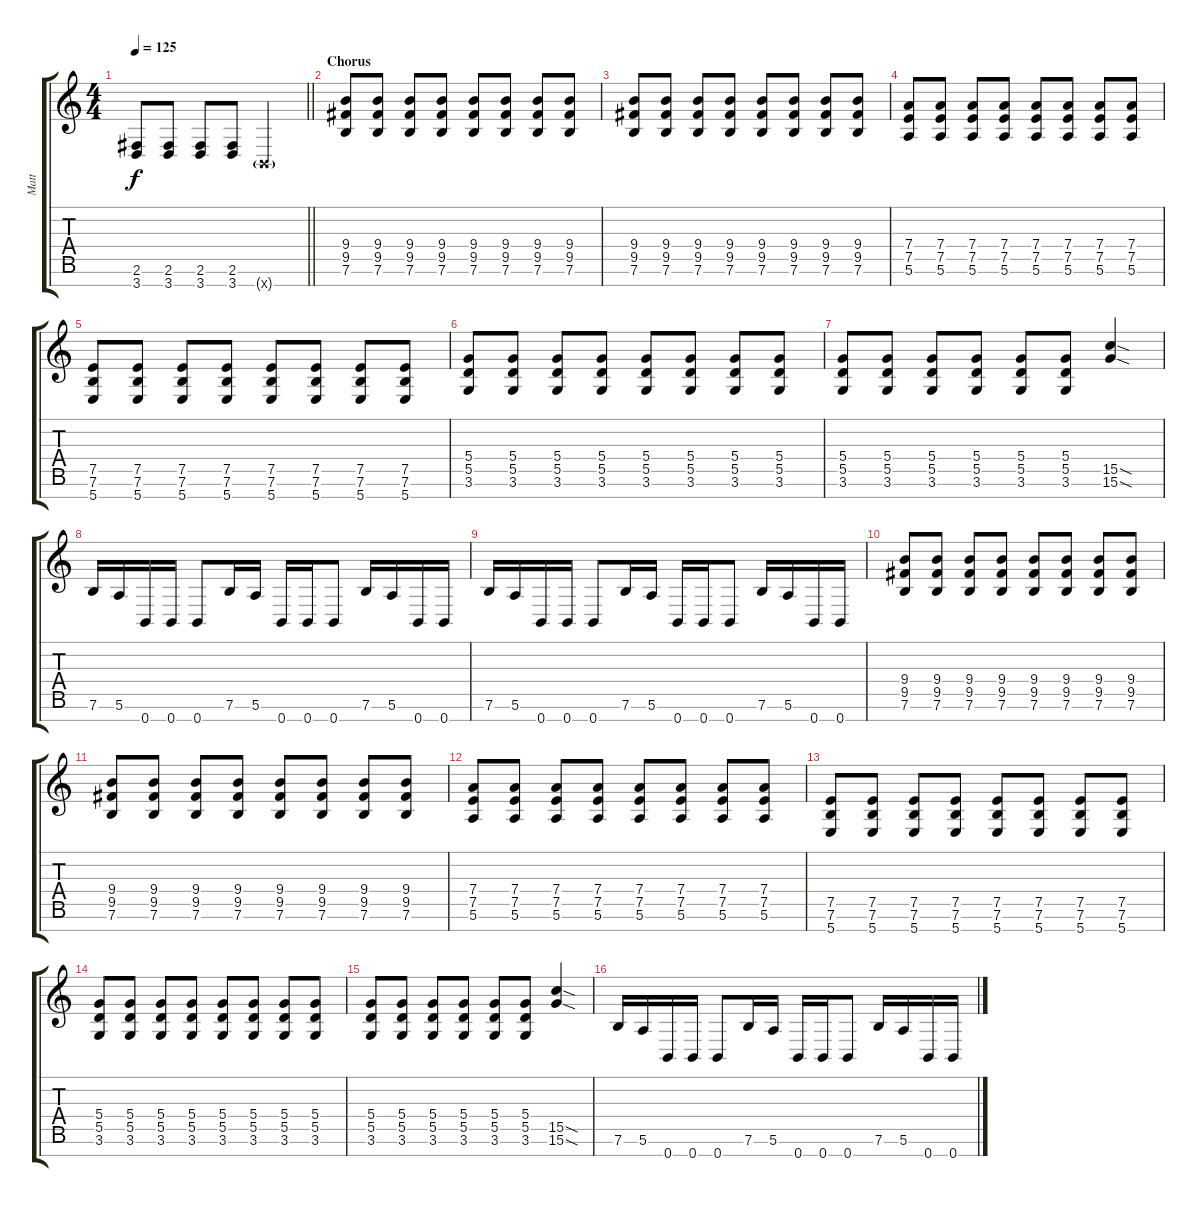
\track ("Matt" "Matt") {instrument distortionguitar}
\staff {score tabs}
\tuning (E4 B3 G3 D3 A2 E2 B1) {hide}
\ts (4 4)
\tempo 125
\clef g2
\barLineRight lightlight
\ks c
(2.6 3.7).8{dy f} (2.6 3.7).8 (2.6 3.7).8 (2.6 3.7).8 0.7{g x}.2 |
\section ("" "Chorus")
(9.4 9.5 7.6).8 (9.4 9.5 7.6).8 (9.4 9.5 7.6).8 (9.4 9.5 7.6).8 (9.4 9.5 7.6).8 (9.4 9.5 7.6).8 (9.4 9.5 7.6).8 (9.4 9.5 7.6).8 |
(9.4 9.5 7.6).8 (9.4 9.5 7.6).8 (9.4 9.5 7.6).8 (9.4 9.5 7.6).8 (9.4 9.5 7.6).8 (9.4 9.5 7.6).8 (9.4 9.5 7.6).8 (9.4 9.5 7.6).8 |
(7.4 7.5 5.6).8 (7.4 7.5 5.6).8 (7.4 7.5 5.6).8 (7.4 7.5 5.6).8 (7.4 7.5 5.6).8 (7.4 7.5 5.6).8 (7.4 7.5 5.6).8 (7.4 7.5 5.6).8 |
(7.5 7.6 5.7).8 (7.5 7.6 5.7).8 (7.5 7.6 5.7).8 (7.5 7.6 5.7).8 (7.5 7.6 5.7).8 (7.5 7.6 5.7).8 (7.5 7.6 5.7).8 (7.5 7.6 5.7).8 |
(5.4 5.5 3.6).8 (5.4 5.5 3.6).8 (5.4 5.5 3.6).8 (5.4 5.5 3.6).8 (5.4 5.5 3.6).8 (5.4 5.5 3.6).8 (5.4 5.5 3.6).8 (5.4 5.5 3.6).8 |
(5.4 5.5 3.6).8 (5.4 5.5 3.6).8 (5.4 5.5 3.6).8 (5.4 5.5 3.6).8 (5.4 5.5 3.6).8 (5.4 5.5 3.6).8 (15.5{sod} 15.6{sod}).4 |
7.6.16 5.6.16 0.7.16 0.7.16 0.7.8 7.6.16 5.6.16 0.7.16 0.7.16 0.7.8 7.6.16 5.6.16 0.7.16 0.7.16 |
7.6.16 5.6.16 0.7.16 0.7.16 0.7.8 7.6.16 5.6.16 0.7.16 0.7.16 0.7.8 7.6.16 5.6.16 0.7.16 0.7.16 |
(9.4 9.5 7.6).8 (9.4 9.5 7.6).8 (9.4 9.5 7.6).8 (9.4 9.5 7.6).8 (9.4 9.5 7.6).8 (9.4 9.5 7.6).8 (9.4 9.5 7.6).8 (9.4 9.5 7.6).8 |
(9.4 9.5 7.6).8 (9.4 9.5 7.6).8 (9.4 9.5 7.6).8 (9.4 9.5 7.6).8 (9.4 9.5 7.6).8 (9.4 9.5 7.6).8 (9.4 9.5 7.6).8 (9.4 9.5 7.6).8 |
(7.4 7.5 5.6).8 (7.4 7.5 5.6).8 (7.4 7.5 5.6).8 (7.4 7.5 5.6).8 (7.4 7.5 5.6).8 (7.4 7.5 5.6).8 (7.4 7.5 5.6).8 (7.4 7.5 5.6).8 |
(7.5 7.6 5.7).8 (7.5 7.6 5.7).8 (7.5 7.6 5.7).8 (7.5 7.6 5.7).8 (7.5 7.6 5.7).8 (7.5 7.6 5.7).8 (7.5 7.6 5.7).8 (7.5 7.6 5.7).8 |
(5.4 5.5 3.6).8 (5.4 5.5 3.6).8 (5.4 5.5 3.6).8 (5.4 5.5 3.6).8 (5.4 5.5 3.6).8 (5.4 5.5 3.6).8 (5.4 5.5 3.6).8 (5.4 5.5 3.6).8 |
(5.4 5.5 3.6).8 (5.4 5.5 3.6).8 (5.4 5.5 3.6).8 (5.4 5.5 3.6).8 (5.4 5.5 3.6).8 (5.4 5.5 3.6).8 (15.5{sod} 15.6{sod}).4 |
7.6.16 5.6.16 0.7.16 0.7.16 0.7.8 7.6.16 5.6.16 0.7.16 0.7.16 0.7.8 7.6.16 5.6.16 0.7.16 0.7.16
